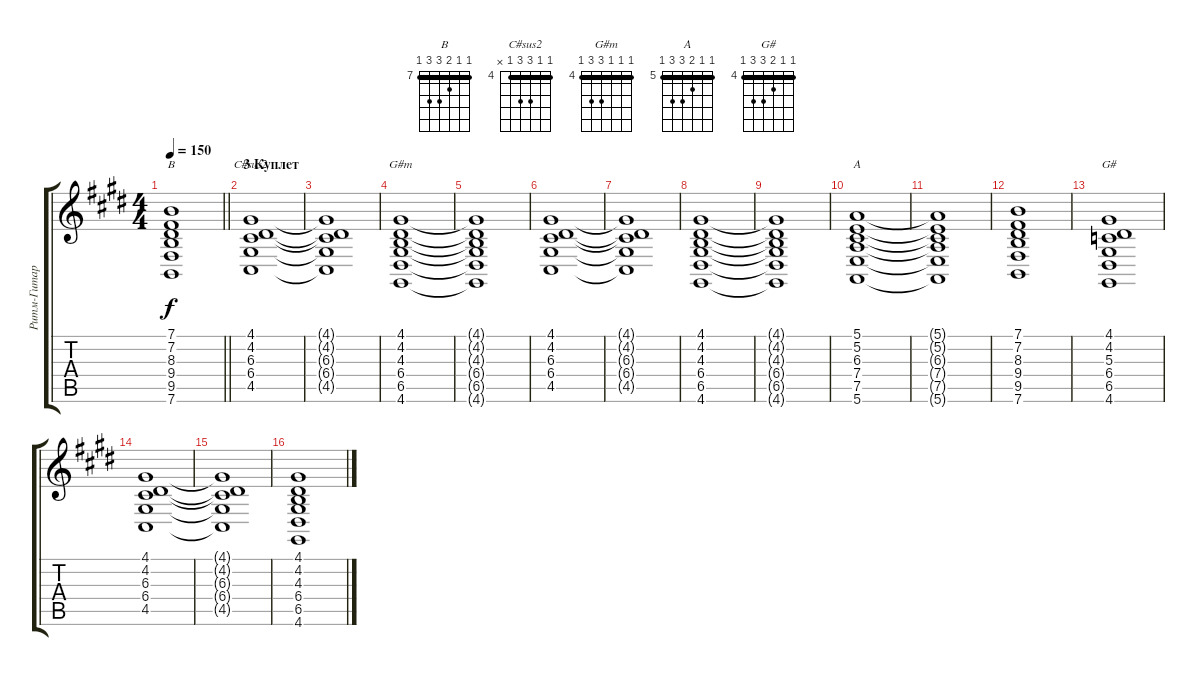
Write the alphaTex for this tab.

\track ("Ритм-Гитара" "Ритм-Гитар") {instrument orchestralharp}
\staff {score tabs}
\tuning (E4 B3 G3 D3 A2 E2) {hide}
\chord ("B" 7 7 8 9 9 7) {firstfret 7 barre 7}
\chord ("C#sus2" 4 4 6 6 4 x) {firstfret 4 barre 4}
\chord ("G#m" 4 4 4 6 6 4) {firstfret 4 barre 4}
\chord ("A" 5 5 6 7 7 5) {firstfret 5 barre 5}
\chord ("G#" 4 4 5 6 6 4) {firstfret 4 barre 4}
\ts (4 4)
\tempo 150
\clef g2
\barLineRight lightlight
\ks c#minor
(7.1 7.2 8.3 9.4 9.5 7.6).1{ch "B" dy f} |
\section ("" "3 Куплет")
(4.1 4.2 6.3 6.4 4.5).1{ch "C#sus2"} |
(4.1{t} 4.2{t} 6.3{t} 6.4{t} 4.5{t}).1 |
(4.1 4.2 4.3 6.4 6.5 4.6).1{ch "G#m"} |
(4.1{t} 4.2{t} 4.3{t} 6.4{t} 6.5{t} 4.6{t}).1 |
(4.1 4.2 6.3 6.4 4.5).1 |
(4.1{t} 4.2{t} 6.3{t} 6.4{t} 4.5{t}).1 |
(4.1 4.2 4.3 6.4 6.5 4.6).1 |
(4.1{t} 4.2{t} 4.3{t} 6.4{t} 6.5{t} 4.6{t}).1 |
(5.1 5.2 6.3 7.4 7.5 5.6).1{ch "A"} |
(5.1{t} 5.2{t} 6.3{t} 7.4{t} 7.5{t} 5.6{t}).1 |
(7.1 7.2 8.3 9.4 9.5 7.6).1 |
(4.1 4.2 5.3 6.4 6.5 4.6).1{ch "G#"} |
(4.1 4.2 6.3 6.4 4.5).1 |
(4.1{t} 4.2{t} 6.3{t} 6.4{t} 4.5{t}).1 |
(4.1 4.2 4.3 6.4 6.5 4.6).1
